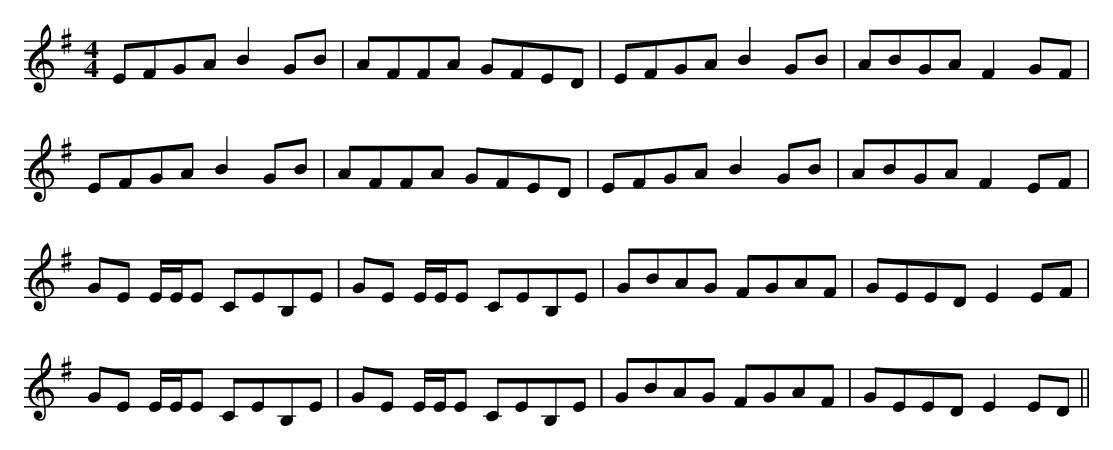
X:1
M:4/4
K:Emin
EFGA B2GB|AFFA GFED|EFGA B2GB|ABGA F2GF|
EFGA B2GB|AFFA GFED|EFGA B2GB|ABGA F2EF|
GE E/E/E CEB,E|GE E/E/E CEB,E|GBAG FGAF|GEED E2 EF|
GE E/E/E CEB,E|GE E/E/E CEB,E|GBAG FGAF|GEED E2 ED||
